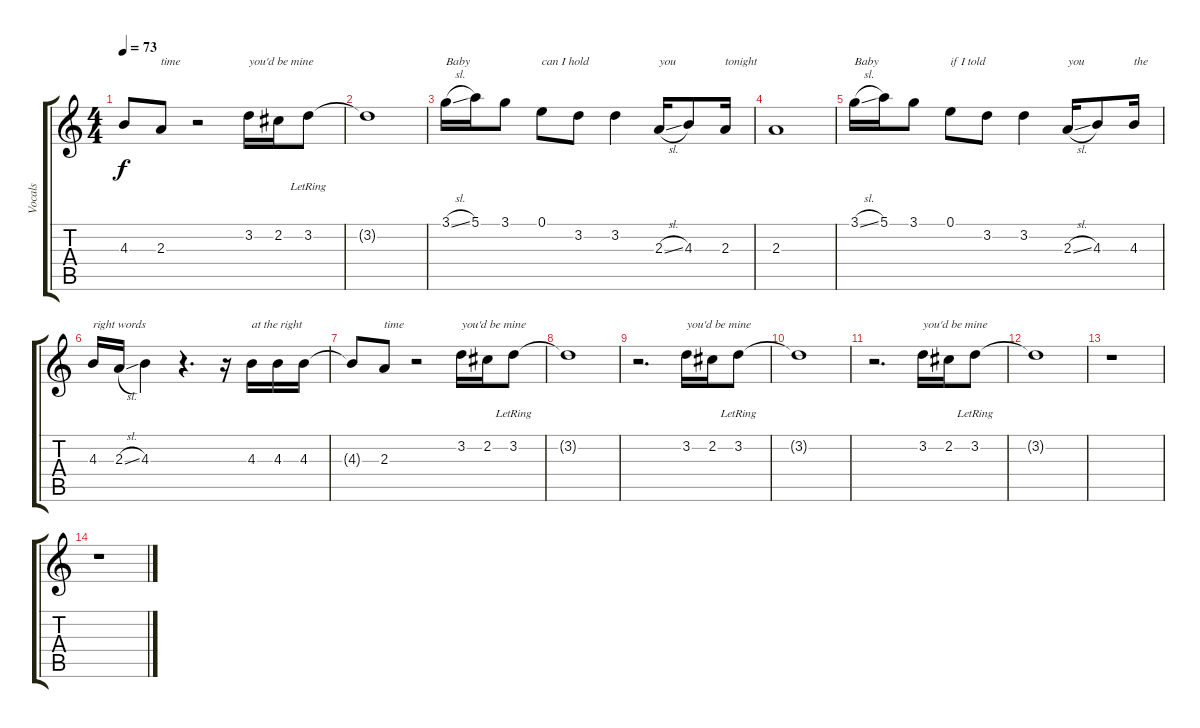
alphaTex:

\track ("Vocals" "Vocals") {instrument electricguitarjazz}
\staff {score tabs}
\tuning (E4 B3 G3 D3 A2 E2) {hide}
\ts (4 4)
\tempo 73
\clef g2
\ks c
4.3{t}.8{dy f} 2.3.8{txt "time"} r.2 3.2.16{txt "you'd be mine"} 2.2.16 3.2{lr}.8 |
3.2{t}.1 |
3.1{sl}.16{txt "Baby"} 5.1.16 3.1.8 0.1.8{txt "can I hold"} 3.2.8 3.2.4 2.3{sl}.16{txt "you"} 4.3.8 2.3.16{txt "tonight"} |
2.3.1 |
3.1{sl}.16{txt "Baby"} 5.1.16 3.1.8 0.1.8{txt "if I told"} 3.2.8 3.2.4 2.3{sl}.16{txt "you"} 4.3.8 4.3.16{txt "the"} |
4.3.16{txt "right words"} 2.3{sl}.16 4.3.4 r.4{d} r.16 4.3.16{txt "at the right"} 4.3.16 4.3.16 |
4.3{t}.8 2.3.8{txt "time"} r.2 3.2.16{txt "you'd be mine"} 2.2.16 3.2{lr}.8 |
3.2{t}.1 |
r.2{d} 3.2.16{txt "you'd be mine"} 2.2.16 3.2{lr}.8 |
3.2{t}.1 |
r.2{d} 3.2.16{txt "you'd be mine"} 2.2.16 3.2{lr}.8 |
3.2{t}.1 |
r.1 |
r.1
